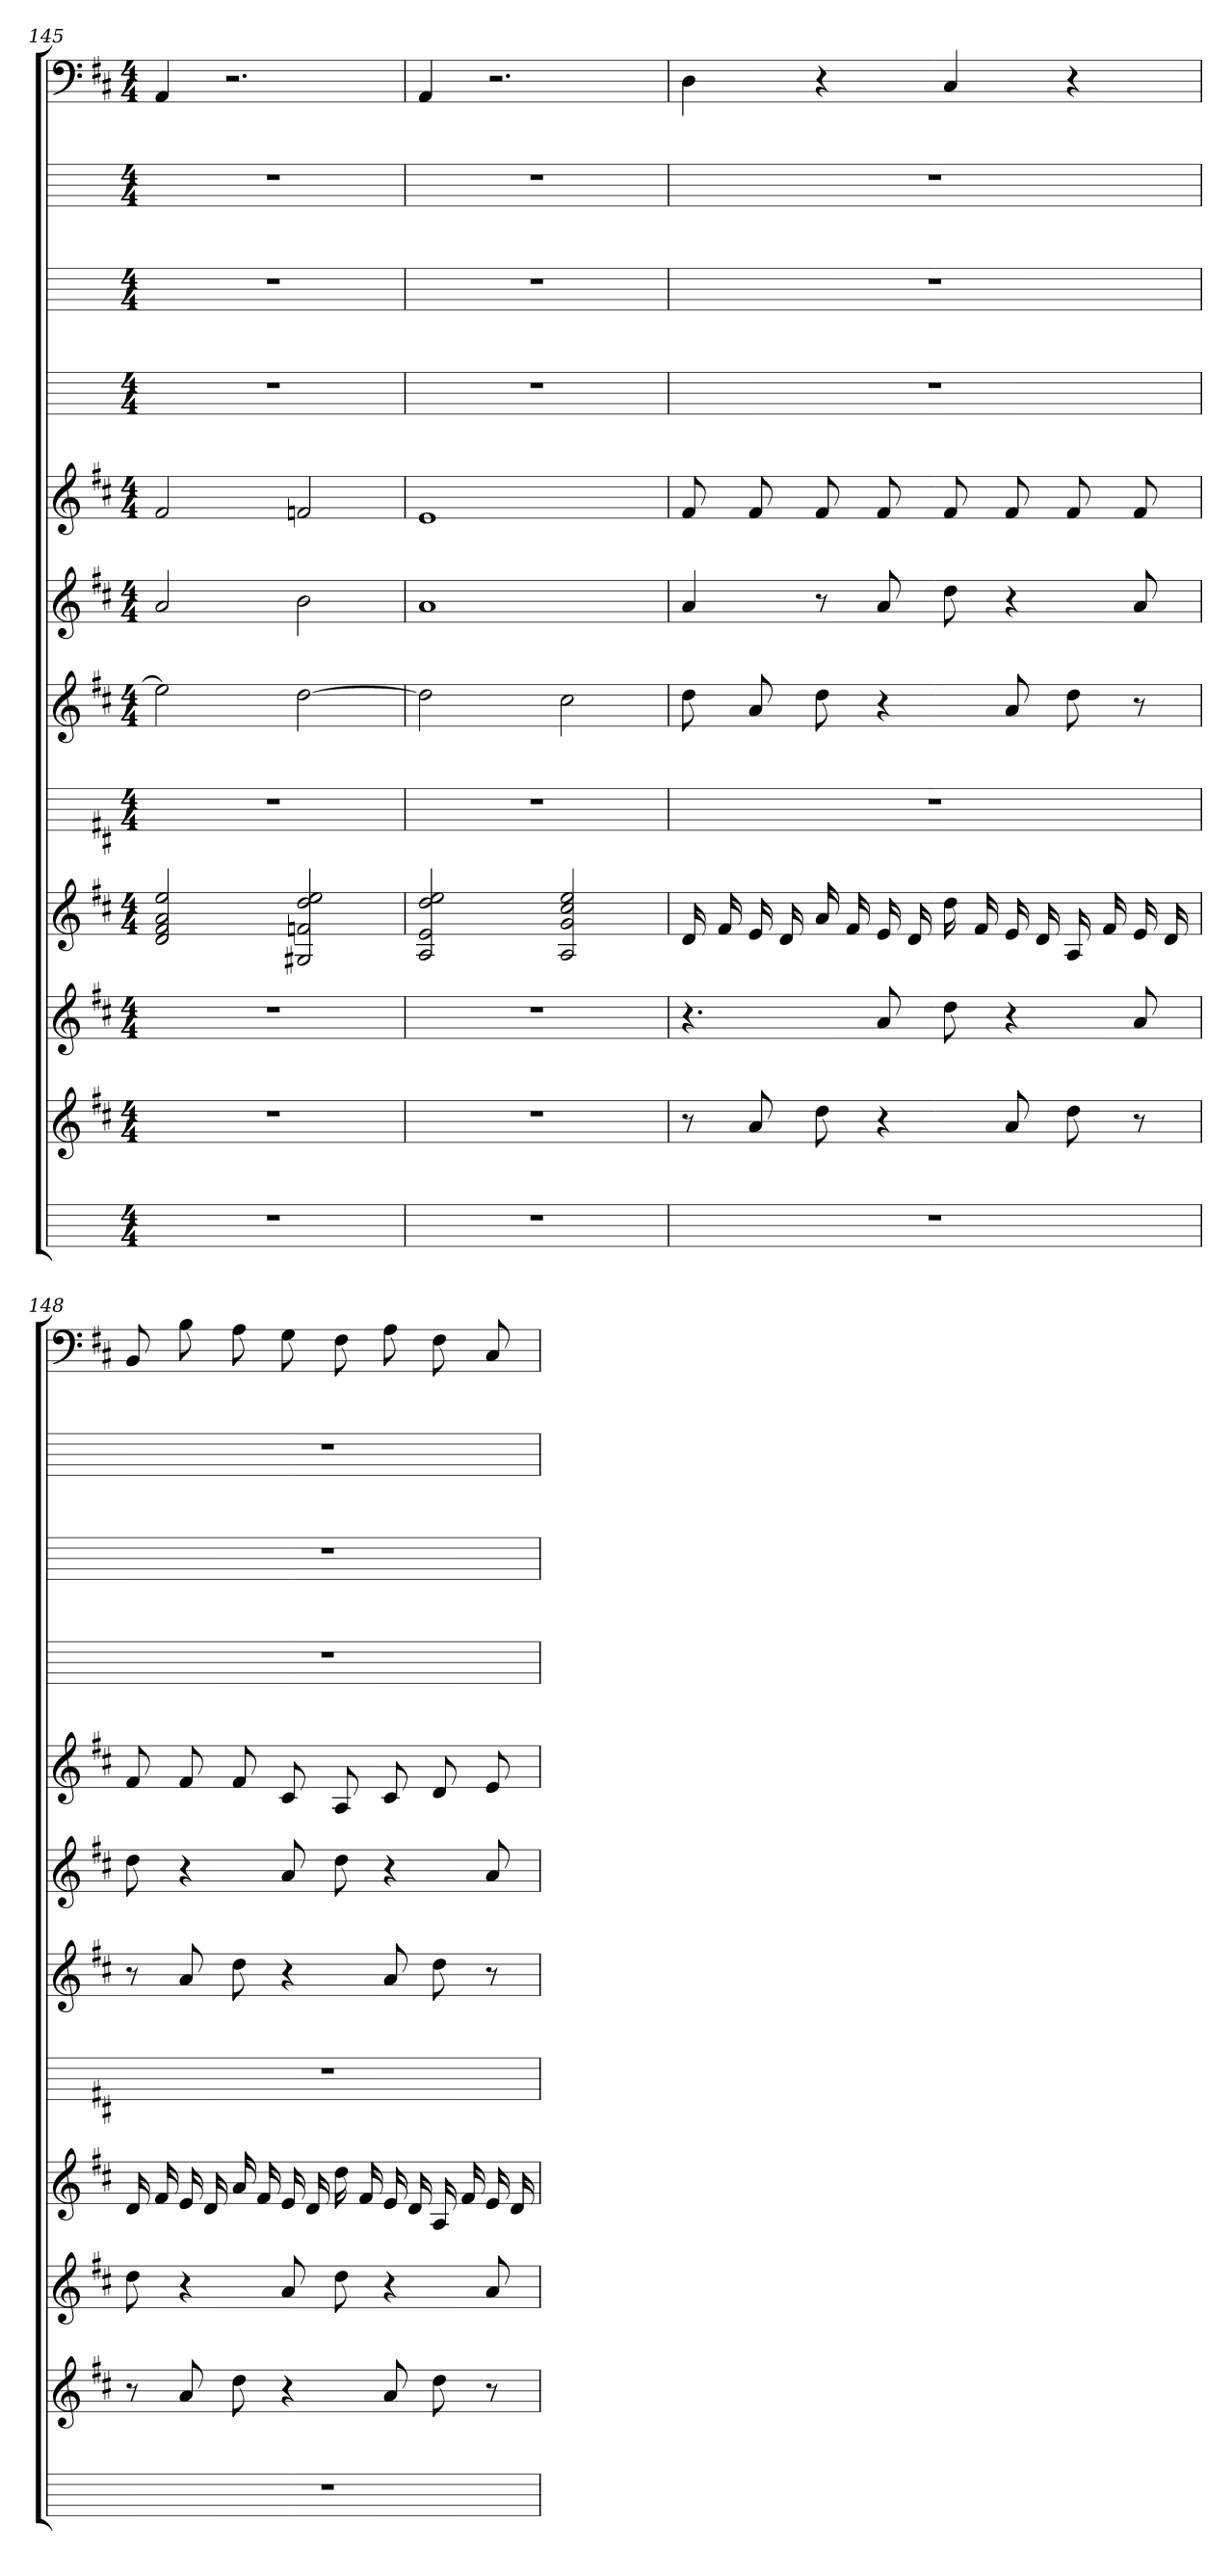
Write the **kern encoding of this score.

**kern	**kern	**kern	**kern	**kern	**kern	**kern	**kern	**kern	**kern	**kern	**kern
*part12	*part11	*part10	*part9	*part8	*part7	*part6	*part5	*part4	*part3	*part2	*part1
*staff12	*staff11	*staff10	*staff9	*staff8	*staff7	*staff6	*staff5	*staff4	*staff3	*staff2	*staff1
*k[]	*k[f#c#]	*k[f#c#]	*k[f#c#]	*k[f#c#]	*k[f#c#]	*k[f#c#]	*k[f#c#]	*k[]	*k[]	*k[]	*k[f#c#]
*M4/4	*M4/4	*M4/4	*M4/4	*M4/4	*M4/4	*M4/4	*M4/4	*M4/4	*M4/4	*M4/4	*M4/4
=145	=145	=145	=145	=145	=145	=145	=145	=145	=145	=145	=145
1r	1r	1r	2d 2f# 2a 2ee	1r	2ee]	2a	2f#	1r	1r	1r	4AA
.	.	.	.	.	.	.	.	.	.	.	2.r
.	.	.	2G#X 2fn 2dd 2ee	.	[2dd	2b	2fn	.	.	.	.
=146	=146	=146	=146	=146	=146	=146	=146	=146	=146	=146	=146
1r	1r	1r	2A 2e 2dd 2ee	1r	2dd]	1a	1e	1r	1r	1r	4AA
.	.	.	.	.	.	.	.	.	.	.	2.r
.	.	.	2A 2g 2cc# 2ee	.	2cc#	.	.	.	.	.	.
=147	=147	=147	=147	=147	=147	=147	=147	=147	=147	=147	=147
1r	8r	4.r	16d	1r	8dd	4a	8f#	1r	1r	1r	4D
.	.	.	16f#	.	.	.	.	.	.	.	.
.	8a	.	16e	.	8a	.	8f#	.	.	.	.
.	.	.	16d	.	.	.	.	.	.	.	.
.	8dd	.	16a	.	8dd	8r	8f#	.	.	.	4r
.	.	.	16f#	.	.	.	.	.	.	.	.
.	4r	8a	16e	.	4r	8a	8f#	.	.	.	.
.	.	.	16d	.	.	.	.	.	.	.	.
.	.	8dd	16dd	.	.	8dd	8f#	.	.	.	4C#
.	.	.	16f#	.	.	.	.	.	.	.	.
.	8a	4r	16e	.	8a	4r	8f#	.	.	.	.
.	.	.	16d	.	.	.	.	.	.	.	.
.	8dd	.	16A	.	8dd	.	8f#	.	.	.	4r
.	.	.	16f#	.	.	.	.	.	.	.	.
.	8r	8a	16e	.	8r	8a	8f#	.	.	.	.
.	.	.	16d	.	.	.	.	.	.	.	.
=148	=148	=148	=148	=148	=148	=148	=148	=148	=148	=148	=148
1r	8r	8dd	16d	1r	8r	8dd	8f#	1r	1r	1r	8BB
.	.	.	16f#	.	.	.	.	.	.	.	.
.	8a	4r	16e	.	8a	4r	8f#	.	.	.	8B
.	.	.	16d	.	.	.	.	.	.	.	.
.	8dd	.	16a	.	8dd	.	8f#	.	.	.	8A
.	.	.	16f#	.	.	.	.	.	.	.	.
.	4r	8a	16e	.	4r	8a	8c#	.	.	.	8G
.	.	.	16d	.	.	.	.	.	.	.	.
.	.	8dd	16dd	.	.	8dd	8A	.	.	.	8F#
.	.	.	16f#	.	.	.	.	.	.	.	.
.	8a	4r	16e	.	8a	4r	8c#	.	.	.	8A
.	.	.	16d	.	.	.	.	.	.	.	.
.	8dd	.	16A	.	8dd	.	8d	.	.	.	8F#
.	.	.	16f#	.	.	.	.	.	.	.	.
.	8r	8a	16e	.	8r	8a	8e	.	.	.	8C#
.	.	.	16d	.	.	.	.	.	.	.	.
=	=	=	=	=	=	=	=	=	=	=	=
*-	*-	*-	*-	*-	*-	*-	*-	*-	*-	*-	*-
